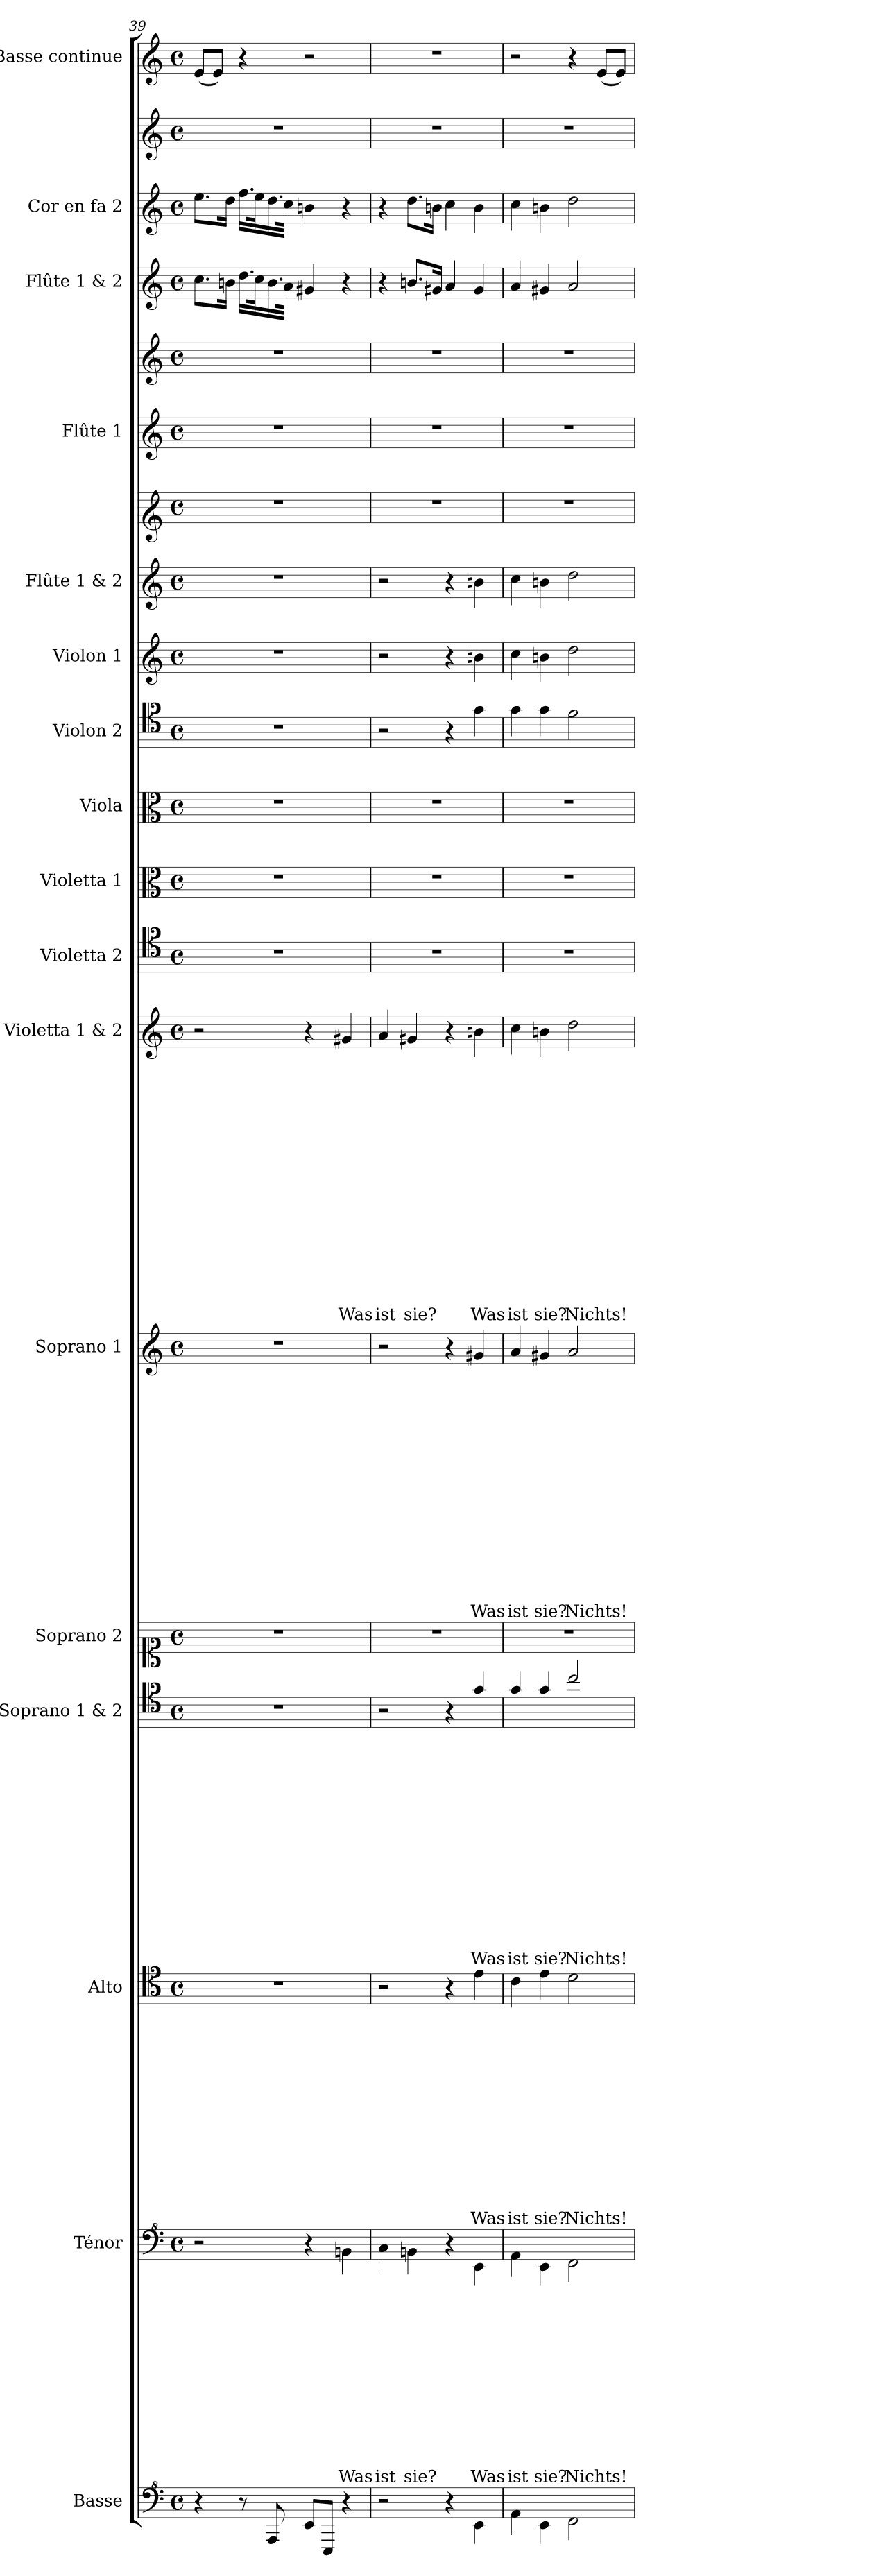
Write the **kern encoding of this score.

**kern	**kern	**text	**text	**text	**text	**text	**text	**text	**text	**text	**text	**text	**text	**kern	**text	**text	**text	**text	**text	**text	**text	**text	**text	**text	**text	**text	**text	**kern	**text	**text	**text	**text	**text	**text	**text	**text	**text	**text	**text	**text	**text	**text	**kern	**kern	**text	**text	**text	**text	**text	**text	**text	**text	**text	**text	**text	**text	**text	**text	**text	**kern	**text	**text	**text	**text	**text	**text	**text	**text	**text	**text	**text	**text	**text	**text	**text	**text	**kern	**kern	**kern	**kern	**kern	**kern	**kern	**kern	**kern	**kern	**kern	**kern	**kern
*part17	*part16	*part16	*part16	*part16	*part16	*part16	*part16	*part16	*part16	*part16	*part16	*part16	*part16	*part15	*part15	*part15	*part15	*part15	*part15	*part15	*part15	*part15	*part15	*part15	*part15	*part15	*part15	*part14	*part14	*part14	*part14	*part14	*part14	*part14	*part14	*part14	*part14	*part14	*part14	*part14	*part14	*part14	*part13	*part12	*part12	*part12	*part12	*part12	*part12	*part12	*part12	*part12	*part12	*part12	*part12	*part12	*part12	*part12	*part12	*part11	*part11	*part11	*part11	*part11	*part11	*part11	*part11	*part11	*part11	*part11	*part11	*part11	*part11	*part11	*part11	*part11	*part10	*part9	*part8	*part7	*part6	*part5	*part5	*part4	*part4	*part3	*part2	*part2	*part1
*staff20	*staff19	*staff19	*staff19	*staff19	*staff19	*staff19	*staff19	*staff19	*staff19	*staff19	*staff19	*staff19	*staff19	*staff18	*staff18	*staff18	*staff18	*staff18	*staff18	*staff18	*staff18	*staff18	*staff18	*staff18	*staff18	*staff18	*staff18	*staff17	*staff17	*staff17	*staff17	*staff17	*staff17	*staff17	*staff17	*staff17	*staff17	*staff17	*staff17	*staff17	*staff17	*staff17	*staff16	*staff15	*staff15	*staff15	*staff15	*staff15	*staff15	*staff15	*staff15	*staff15	*staff15	*staff15	*staff15	*staff15	*staff15	*staff15	*staff15	*staff14	*staff14	*staff14	*staff14	*staff14	*staff14	*staff14	*staff14	*staff14	*staff14	*staff14	*staff14	*staff14	*staff14	*staff14	*staff14	*staff14	*staff13	*staff12	*staff11	*staff10	*staff9	*staff8	*staff7	*staff6	*staff5	*staff4	*staff3	*staff2	*staff1
*I"Basse	*I"Ténor	*	*	*	*	*	*	*	*	*	*	*	*	*I"Alto	*	*	*	*	*	*	*	*	*	*	*	*	*	*I"Soprano 1 & 2	*	*	*	*	*	*	*	*	*	*	*	*	*	*	*I"Soprano 2	*I"Soprano 1	*	*	*	*	*	*	*	*	*	*	*	*	*	*	*	*I"Violetta 1 & 2	*	*	*	*	*	*	*	*	*	*	*	*	*	*	*	*	*I"Violetta 2	*I"Violetta 1	*I"Viola	*I"Violon 2	*I"Violon 1	*I"Flûte 1 & 2	*	*I"Flûte 1	*	*I"Flûte 1 & 2	*I"Cor en fa 2	*	*I"Basse continue
*I'Bas	*I'T	*	*	*	*	*	*	*	*	*	*	*	*	*I'A	*	*	*	*	*	*	*	*	*	*	*	*	*	*I'Pno	*	*	*	*	*	*	*	*	*	*	*	*	*	*	*I'S 2	*I'S 1	*	*	*	*	*	*	*	*	*	*	*	*	*	*	*	*	*	*	*	*	*	*	*	*	*	*	*	*	*	*	*	*	*I'Vta 2	*I'Vta 1	*I'Vla	*I'Vln 2	*I'Vln 1	*I'Vln 1	*	*I'Fl 1	*	*	*I'Cor 2	*	*I'BC
*clefF^4	*clefF^4	*	*	*	*	*	*	*	*	*	*	*	*	*clefC4	*	*	*	*	*	*	*	*	*	*	*	*	*	*clefC5	*	*	*	*	*	*	*	*	*	*	*	*	*	*	*clefC1	*clefG2	*	*	*	*	*	*	*	*	*	*	*	*	*	*	*	*clefG2	*	*	*	*	*	*	*	*	*	*	*	*	*	*	*	*	*clefC5	*clefC3	*clefC3	*clefC5	*clefG2	*clefG2	*clefG1	*clefG2	*clefG2	*clefG2	*clefG2	*clefG2	*clefG2
*ITrd7c12	*	*	*	*	*	*	*	*	*	*	*	*	*	*	*	*	*	*	*	*	*	*	*	*	*	*	*	*	*	*	*	*	*	*	*	*	*	*	*	*	*	*	*	*	*	*	*	*	*	*	*	*	*	*	*	*	*	*	*	*	*	*	*	*	*	*	*	*	*	*	*	*	*	*	*	*	*	*	*	*	*	*	*	*	*	*	*	*ITrd4c7	*ITrd4c7
*k[]	*k[]	*	*	*	*	*	*	*	*	*	*	*	*	*k[]	*	*	*	*	*	*	*	*	*	*	*	*	*	*k[]	*	*	*	*	*	*	*	*	*	*	*	*	*	*	*k[]	*k[]	*	*	*	*	*	*	*	*	*	*	*	*	*	*	*	*k[]	*	*	*	*	*	*	*	*	*	*	*	*	*	*	*	*	*k[]	*k[]	*k[]	*k[]	*k[]	*k[]	*k[]	*k[]	*k[]	*k[]	*k[]	*k[b-]	*k[b-]
*C:	*C:	*	*	*	*	*	*	*	*	*	*	*	*	*C:	*	*	*	*	*	*	*	*	*	*	*	*	*	*C:	*	*	*	*	*	*	*	*	*	*	*	*	*	*	*C:	*C:	*	*	*	*	*	*	*	*	*	*	*	*	*	*	*	*C:	*	*	*	*	*	*	*	*	*	*	*	*	*	*	*	*	*C:	*C:	*C:	*C:	*C:	*C:	*C:	*C:	*C:	*C:	*C:	*F:	*F:
*M4/4	*M4/4	*	*	*	*	*	*	*	*	*	*	*	*	*M4/4	*	*	*	*	*	*	*	*	*	*	*	*	*	*M4/4	*	*	*	*	*	*	*	*	*	*	*	*	*	*	*M4/4	*M4/4	*	*	*	*	*	*	*	*	*	*	*	*	*	*	*	*M4/4	*	*	*	*	*	*	*	*	*	*	*	*	*	*	*	*	*M4/4	*M4/4	*M4/4	*M4/4	*M4/4	*M4/4	*M4/4	*M4/4	*M4/4	*M4/4	*M4/4	*M4/4	*M4/4
*met(c)	*met(c)	*	*	*	*	*	*	*	*	*	*	*	*	*met(c)	*	*	*	*	*	*	*	*	*	*	*	*	*	*met(c)	*	*	*	*	*	*	*	*	*	*	*	*	*	*	*met(c)	*met(c)	*	*	*	*	*	*	*	*	*	*	*	*	*	*	*	*met(c)	*	*	*	*	*	*	*	*	*	*	*	*	*	*	*	*	*met(c)	*met(c)	*met(c)	*met(c)	*met(c)	*met(c)	*met(c)	*met(c)	*met(c)	*met(c)	*met(c)	*met(c)	*met(c)
=39	=39	=39	=39	=39	=39	=39	=39	=39	=39	=39	=39	=39	=39	=39	=39	=39	=39	=39	=39	=39	=39	=39	=39	=39	=39	=39	=39	=39	=39	=39	=39	=39	=39	=39	=39	=39	=39	=39	=39	=39	=39	=39	=39	=39	=39	=39	=39	=39	=39	=39	=39	=39	=39	=39	=39	=39	=39	=39	=39	=39	=39	=39	=39	=39	=39	=39	=39	=39	=39	=39	=39	=39	=39	=39	=39	=39	=39	=39	=39	=39	=39	=39	=39	=39	=39	=39	=39	=39	=39
4r	2r	.	.	.	.	.	.	.	.	.	.	.	.	1r	.	.	.	.	.	.	.	.	.	.	.	.	.	1r	.	.	.	.	.	.	.	.	.	.	.	.	.	.	1r	1r	.	.	.	.	.	.	.	.	.	.	.	.	.	.	.	2r	.	.	.	.	.	.	.	.	.	.	.	.	.	.	.	.	1r	1r	1r	1r	1r	1r	1r	1r	1r	8.cc\L	8.ee\L	1r	(<8A/L
.	.	.	.	.	.	.	.	.	.	.	.	.	.	.	.	.	.	.	.	.	.	.	.	.	.	.	.	.	.	.	.	.	.	.	.	.	.	.	.	.	.	.	.	.	.	.	.	.	.	.	.	.	.	.	.	.	.	.	.	.	.	.	.	.	.	.	.	.	.	.	.	.	.	.	.	.	.	.	.	.	.	.	.	.	.	.	.	.	8A/J)
.	.	.	.	.	.	.	.	.	.	.	.	.	.	.	.	.	.	.	.	.	.	.	.	.	.	.	.	.	.	.	.	.	.	.	.	.	.	.	.	.	.	.	.	.	.	.	.	.	.	.	.	.	.	.	.	.	.	.	.	.	.	.	.	.	.	.	.	.	.	.	.	.	.	.	.	.	.	.	.	.	.	.	.	.	.	16bn\Jk	16dd\Jk	.	.
8r	.	.	.	.	.	.	.	.	.	.	.	.	.	.	.	.	.	.	.	.	.	.	.	.	.	.	.	.	.	.	.	.	.	.	.	.	.	.	.	.	.	.	.	.	.	.	.	.	.	.	.	.	.	.	.	.	.	.	.	.	.	.	.	.	.	.	.	.	.	.	.	.	.	.	.	.	.	.	.	.	.	.	.	.	.	16.dd\LL	16.ff\LL	.	4r
.	.	.	.	.	.	.	.	.	.	.	.	.	.	.	.	.	.	.	.	.	.	.	.	.	.	.	.	.	.	.	.	.	.	.	.	.	.	.	.	.	.	.	.	.	.	.	.	.	.	.	.	.	.	.	.	.	.	.	.	.	.	.	.	.	.	.	.	.	.	.	.	.	.	.	.	.	.	.	.	.	.	.	.	.	.	32cc\k	32ee\k	.	.
8AAA/	.	.	.	.	.	.	.	.	.	.	.	.	.	.	.	.	.	.	.	.	.	.	.	.	.	.	.	.	.	.	.	.	.	.	.	.	.	.	.	.	.	.	.	.	.	.	.	.	.	.	.	.	.	.	.	.	.	.	.	.	.	.	.	.	.	.	.	.	.	.	.	.	.	.	.	.	.	.	.	.	.	.	.	.	.	16.b\	16.dd\	.	.
.	.	.	.	.	.	.	.	.	.	.	.	.	.	.	.	.	.	.	.	.	.	.	.	.	.	.	.	.	.	.	.	.	.	.	.	.	.	.	.	.	.	.	.	.	.	.	.	.	.	.	.	.	.	.	.	.	.	.	.	.	.	.	.	.	.	.	.	.	.	.	.	.	.	.	.	.	.	.	.	.	.	.	.	.	.	32a\JJk	32cc\JJk	.	.
8EE/L	4r	.	.	.	.	.	.	.	.	.	.	.	.	.	.	.	.	.	.	.	.	.	.	.	.	.	.	.	.	.	.	.	.	.	.	.	.	.	.	.	.	.	.	.	.	.	.	.	.	.	.	.	.	.	.	.	.	.	.	4r	.	.	.	.	.	.	.	.	.	.	.	.	.	.	.	.	.	.	.	.	.	.	.	.	.	4g#X/	4bn\	.	2r
8EEE/J	.	.	.	.	.	.	.	.	.	.	.	.	.	.	.	.	.	.	.	.	.	.	.	.	.	.	.	.	.	.	.	.	.	.	.	.	.	.	.	.	.	.	.	.	.	.	.	.	.	.	.	.	.	.	.	.	.	.	.	.	.	.	.	.	.	.	.	.	.	.	.	.	.	.	.	.	.	.	.	.	.	.	.	.	.	.	.	.	.
4r	4Bn\	.	.	.	.	.	.	.	.	.	.	.	Was	.	.	.	.	.	.	.	.	.	.	.	.	.	.	.	.	.	.	.	.	.	.	.	.	.	.	.	.	.	.	.	.	.	.	.	.	.	.	.	.	.	.	.	.	.	.	4g#X/	.	.	.	.	.	.	.	.	.	.	.	.	.	.	.	Was	.	.	.	.	.	.	.	.	.	4r	4r	.	.
=40	=40	=40	=40	=40	=40	=40	=40	=40	=40	=40	=40	=40	=40	=40	=40	=40	=40	=40	=40	=40	=40	=40	=40	=40	=40	=40	=40	=40	=40	=40	=40	=40	=40	=40	=40	=40	=40	=40	=40	=40	=40	=40	=40	=40	=40	=40	=40	=40	=40	=40	=40	=40	=40	=40	=40	=40	=40	=40	=40	=40	=40	=40	=40	=40	=40	=40	=40	=40	=40	=40	=40	=40	=40	=40	=40	=40	=40	=40	=40	=40	=40	=40	=40	=40	=40	=40	=40	=40	=40
2r	4c\	.	.	.	.	.	.	.	.	.	.	.	ist	2r	.	.	.	.	.	.	.	.	.	.	.	.	.	2r	.	.	.	.	.	.	.	.	.	.	.	.	.	.	1r	2r	.	.	.	.	.	.	.	.	.	.	.	.	.	.	.	4a/	.	.	.	.	.	.	.	.	.	.	.	.	.	.	.	ist	1r	1r	1r	2r	2r	2r	1r	1r	1r	4r	4r	1r	1r
.	4Bn\	.	.	.	.	.	.	.	.	.	.	.	sie?	.	.	.	.	.	.	.	.	.	.	.	.	.	.	.	.	.	.	.	.	.	.	.	.	.	.	.	.	.	.	.	.	.	.	.	.	.	.	.	.	.	.	.	.	.	.	4g#X/	.	.	.	.	.	.	.	.	.	.	.	.	.	.	.	sie?	.	.	.	.	.	.	.	.	.	8.bn/L	8.dd\L	.	.
.	.	.	.	.	.	.	.	.	.	.	.	.	.	.	.	.	.	.	.	.	.	.	.	.	.	.	.	.	.	.	.	.	.	.	.	.	.	.	.	.	.	.	.	.	.	.	.	.	.	.	.	.	.	.	.	.	.	.	.	.	.	.	.	.	.	.	.	.	.	.	.	.	.	.	.	.	.	.	.	.	.	.	.	.	.	16g#X/Jk	16bn\Jk	.	.
4r	4r	.	.	.	.	.	.	.	.	.	.	.	.	4r	.	.	.	.	.	.	.	.	.	.	.	.	.	4r	.	.	.	.	.	.	.	.	.	.	.	.	.	.	.	4r	.	.	.	.	.	.	.	.	.	.	.	.	.	.	.	4r	.	.	.	.	.	.	.	.	.	.	.	.	.	.	.	.	.	.	.	4r	4r	4r	.	.	.	4a/	4cc\	.	.
4EE\	4E\	.	.	.	.	.	.	.	.	.	.	.	Was	4e\	.	.	.	.	.	.	.	.	.	.	.	.	Was	4e/	.	.	.	.	.	.	.	.	.	.	.	.	.	Was	.	4g#X/	.	.	.	.	.	.	.	.	.	.	.	.	.	.	Was	4bn\	.	.	.	.	.	.	.	.	.	.	.	.	.	.	.	Was	.	.	.	4e\	4bn\	4bn\	.	.	.	4g#/	4b\	.	.
=41	=41	=41	=41	=41	=41	=41	=41	=41	=41	=41	=41	=41	=41	=41	=41	=41	=41	=41	=41	=41	=41	=41	=41	=41	=41	=41	=41	=41	=41	=41	=41	=41	=41	=41	=41	=41	=41	=41	=41	=41	=41	=41	=41	=41	=41	=41	=41	=41	=41	=41	=41	=41	=41	=41	=41	=41	=41	=41	=41	=41	=41	=41	=41	=41	=41	=41	=41	=41	=41	=41	=41	=41	=41	=41	=41	=41	=41	=41	=41	=41	=41	=41	=41	=41	=41	=41	=41	=41	=41
4AA\	4A\	.	.	.	.	.	.	.	.	.	.	.	ist	4c\	.	.	.	.	.	.	.	.	.	.	.	.	ist	4e/	.	.	.	.	.	.	.	.	.	.	.	.	.	ist	1r	4a/	.	.	.	.	.	.	.	.	.	.	.	.	.	.	ist	4cc\	.	.	.	.	.	.	.	.	.	.	.	.	.	.	.	ist	1r	1r	1r	4e\	4cc\	4cc\	1r	1r	1r	4a/	4cc\	1r	2r
4EE\	4E\	.	.	.	.	.	.	.	.	.	.	.	sie?	4e\	.	.	.	.	.	.	.	.	.	.	.	.	sie?	4e/	.	.	.	.	.	.	.	.	.	.	.	.	.	sie?	.	4g#X/	.	.	.	.	.	.	.	.	.	.	.	.	.	.	sie?	4bn\	.	.	.	.	.	.	.	.	.	.	.	.	.	.	.	sie?	.	.	.	4e\	4bn\	4bn\	.	.	.	4g#X/	4bn\	.	.
2FF\	2F\	.	.	.	.	.	.	.	.	.	.	.	Nichts!	2d\	.	.	.	.	.	.	.	.	.	.	.	.	Nichts!	2a/	.	.	.	.	.	.	.	.	.	.	.	.	.	Nichts!	.	2a/	.	.	.	.	.	.	.	.	.	.	.	.	.	.	Nichts!	2dd\	.	.	.	.	.	.	.	.	.	.	.	.	.	.	.	Nichts!	.	.	.	2d\	2dd\	2dd\	.	.	.	2a/	2dd\	.	4r
.	.	.	.	.	.	.	.	.	.	.	.	.	.	.	.	.	.	.	.	.	.	.	.	.	.	.	.	.	.	.	.	.	.	.	.	.	.	.	.	.	.	.	.	.	.	.	.	.	.	.	.	.	.	.	.	.	.	.	.	.	.	.	.	.	.	.	.	.	.	.	.	.	.	.	.	.	.	.	.	.	.	.	.	.	.	.	.	.	(<8A/L
.	.	.	.	.	.	.	.	.	.	.	.	.	.	.	.	.	.	.	.	.	.	.	.	.	.	.	.	.	.	.	.	.	.	.	.	.	.	.	.	.	.	.	.	.	.	.	.	.	.	.	.	.	.	.	.	.	.	.	.	.	.	.	.	.	.	.	.	.	.	.	.	.	.	.	.	.	.	.	.	.	.	.	.	.	.	.	.	.	8A/J)
=	=	=	=	=	=	=	=	=	=	=	=	=	=	=	=	=	=	=	=	=	=	=	=	=	=	=	=	=	=	=	=	=	=	=	=	=	=	=	=	=	=	=	=	=	=	=	=	=	=	=	=	=	=	=	=	=	=	=	=	=	=	=	=	=	=	=	=	=	=	=	=	=	=	=	=	=	=	=	=	=	=	=	=	=	=	=	=	=	=
*-	*-	*-	*-	*-	*-	*-	*-	*-	*-	*-	*-	*-	*-	*-	*-	*-	*-	*-	*-	*-	*-	*-	*-	*-	*-	*-	*-	*-	*-	*-	*-	*-	*-	*-	*-	*-	*-	*-	*-	*-	*-	*-	*-	*-	*-	*-	*-	*-	*-	*-	*-	*-	*-	*-	*-	*-	*-	*-	*-	*-	*-	*-	*-	*-	*-	*-	*-	*-	*-	*-	*-	*-	*-	*-	*-	*-	*-	*-	*-	*-	*-	*-	*-	*-	*-	*-	*-	*-	*-
